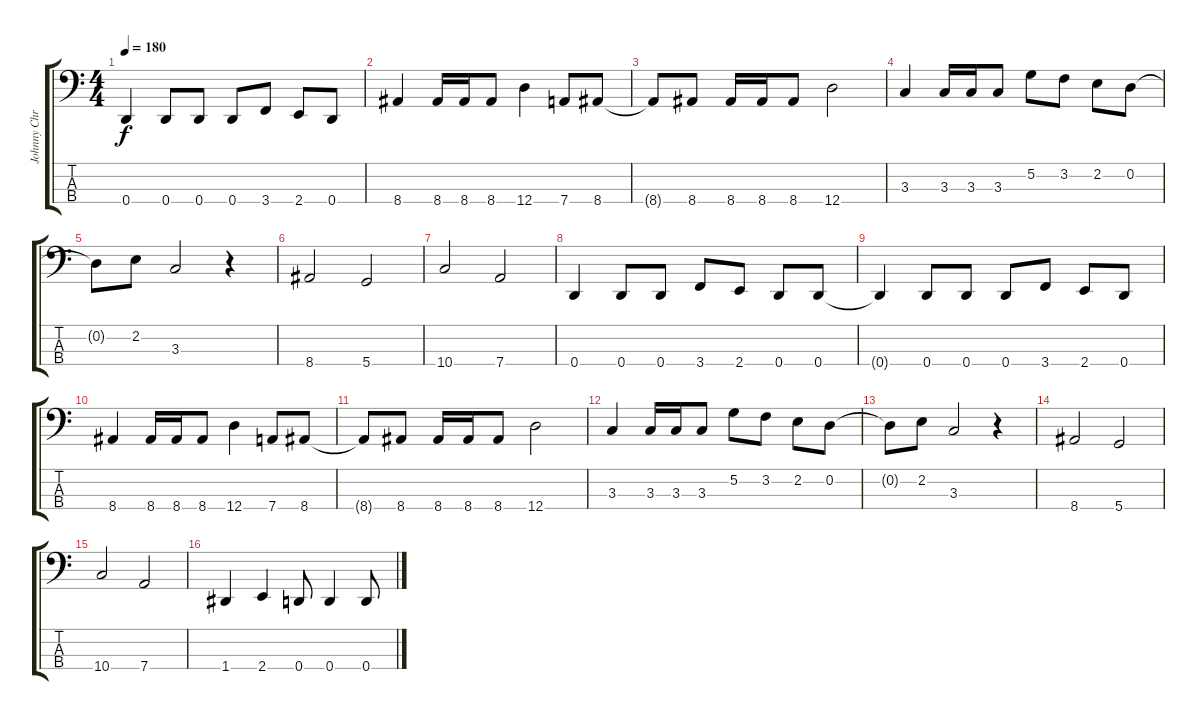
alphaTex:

\track ("Johnny Christ" "Johnny Chr") {instrument electricbasspick}
\staff {score tabs}
\tuning (G2 D2 A1 D1) {hide}
\ts (4 4)
\tempo 180
\clef f4
\ks c
0.4{t}.4{dy f} 0.4.8 0.4.8 0.4.8 3.4.8 2.4.8 0.4.8 |
8.4.4 8.4.16 8.4.16 8.4.8 12.4.4 7.4.8 8.4.8 |
8.4{t}.8 8.4.8 8.4.16 8.4.16 8.4.8 12.4.2 |
3.3.4 3.3.16 3.3.16 3.3.8 5.2.8 3.2.8 2.2.8 0.2.8 |
0.2{t}.8 2.2.8 3.3.2 r.4 |
8.4.2 5.4.2 |
10.4.2 7.4.2 |
0.4.4 0.4.8 0.4.8 3.4.8 2.4.8 0.4.8 0.4.8 |
0.4{t}.4 0.4.8 0.4.8 0.4.8 3.4.8 2.4.8 0.4.8 |
8.4.4 8.4.16 8.4.16 8.4.8 12.4.4 7.4.8 8.4.8 |
8.4{t}.8 8.4.8 8.4.16 8.4.16 8.4.8 12.4.2 |
3.3.4 3.3.16 3.3.16 3.3.8 5.2.8 3.2.8 2.2.8 0.2.8 |
0.2{t}.8 2.2.8 3.3.2 r.4 |
8.4.2 5.4.2 |
10.4.2 7.4.2 |
1.4.4 2.4.4 0.4.8 0.4.4 0.4.8
